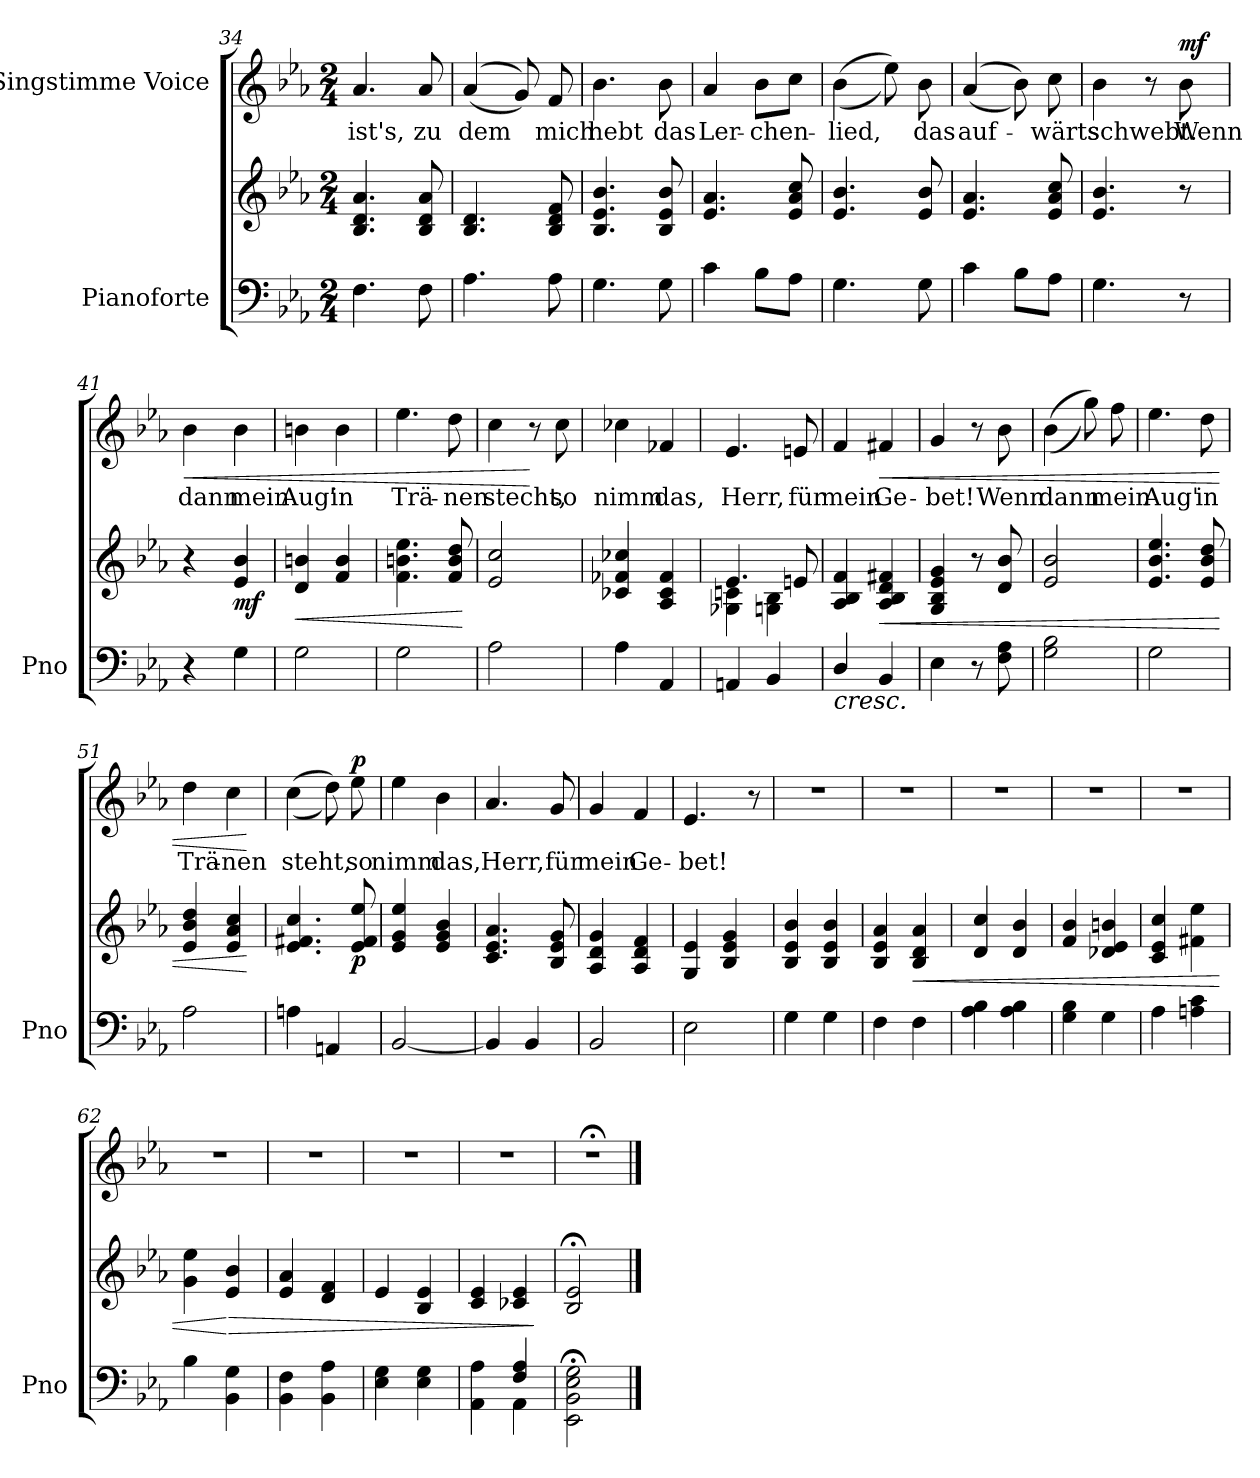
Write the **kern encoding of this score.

**kern	**kern	**dynam	**kern	**text	**dynam
*part2	*part2	*part2	*part1	*part1	*part1
*staff3	*staff2	*staff2/3	*staff1	*staff1	*staff1
*I"Pianoforte	*	*	*I"Singstimme Voice	*	*
*I'Pno	*	*	*	*	*
*clefF4	*clefG2	*	*clefG2	*	*
*k[b-e-a-]	*k[b-e-a-]	*	*k[b-e-a-]	*	*
*M2/4	*M2/4	*	*M2/4	*	*
=34	=34	=34	=34	=34	=34
!	!	!	!	!LO:LY:b	!
4.F\	4.B-/ 4.d/ 4.a-/	.	4.a-/	ist's,	.
!	!	!	!	!LO:LY:b	!
8F\	8B-/ 8d/ 8a-/	.	8a-/	zu	.
=35	=35	=35	=35	=35	=35
!	!	!	!	!LO:LY:b	!
4.A-\	4.B-/ 4.d/	.	(<(<4a-/	dem	.
.	.	.	8g/))	.	.
!	!	!	!	!LO:LY:b	!
8A-\	8B-/ 8d/ 8f/	.	8f/	mich	.
=36	=36	=36	=36	=36	=36
!	!	!	!	!LO:LY:b	!
4.G\	4.B-/ 4.e-/ 4.b-/	.	4.b-\	hebt	.
!	!	!	!	!LO:LY:b	!
8G\	8B-/ 8e-/ 8b-/	.	8b-\	das	.
=37	=37	=37	=37	=37	=37
!	!	!	!	!LO:LY:b	!
4c\	4.e-/ 4.a-/	.	4a-/	Ler-	.
!	!	!	!	!LO:LY:b	!
8B-\L	.	.	8b-\L	-chen-	.
8A-\J	8e-/ 8a-/ 8cc/	.	8cc\J	.	.
=38	=38	=38	=38	=38	=38
!	!	!	!	!LO:LY:b	!
4.G\	4.e-/ 4.b-/	.	(>(>4b-\	-lied,	.
.	.	.	8ee-\))	.	.
!	!	!	!	!LO:LY:b	!
8G\	8e-/ 8b-/	.	8b-\	das	.
=39	=39	=39	=39	=39	=39
!	!	!	!	!LO:LY:b	!
4c\	4.e-/ 4.a-/	.	(>(>4a-/	auf-	.
8B-\L	.	.	8b-\))	.	.
!	!	!	!	!LO:LY:b	!
8A-\J	8e-/ 8a-/ 8cc/	.	8cc\	-wärts	.
=40	=40	=40	=40	=40	=40
!	!	!	!	!LO:LY:b	!
4.G\	4.e-/ 4.b-/	.	4b-\	schwebt.	.
.	.	.	8r	.	.
!	!	!	!	!LO:LY:b	!LO:DY:a
8r	8r	.	8b-\	Wenn	mf
!!LO:LB:g=z
=41	=41	=41	=41	=41	=41
!	!	!	!	!LO:LY:b	!LO:HP:b
4r	4r	.	4b-\	dann	<
!	!	!LO:DY:b	!	!LO:LY:b	!
4G\	4e-/ 4b-/	mf	4b-\	mein	.
=42	=42	=42	=42	=42	=42
!	!	!LO:HP:b	!	!LO:LY:b	!
2G\	4d/ 4bn/	<	4bn\	Aug'	.
!	!	!	!	!LO:LY:b	!
.	4f/ 4b/	.	4b\	in	.
=43	=43	=43	=43	=43	=43
!	!	!	!	!LO:LY:b	!
2G\	4.f\ 4.bn\ 4.ee-\	.	4.ee-\	Trä-	.
!	!	!	!	!LO:LY:b	!
.	8f/ 8b/ 8dd/	.	8dd\	-nen	.
.	.	[	.	.	.
=44	=44	=44	=44	=44	=44
!	!	!	!	!LO:LY:b	!
2A-\	2e-/ 2cc/	.	4cc\	stecht,	.
.	.	.	8r	.	[
!	!	!	!	!LO:LY:b	!
.	.	.	8cc\	so	.
=45	=45	=45	=45	=45	=45
!	!	!	!	!LO:LY:b	!
4A-\	4c-X/ 4f-X/ 4cc-X/	.	4cc-X\	nimm	.
!	!	!	!	!LO:LY:b	!
4AA-/	4A-/ 4c-/ 4f-/	.	4f-X/	das,	.
=46	=46	=46	=46	=46	=46
*	*^	*	*	*	*
!	!	!	!	!	!LO:LY:b	!
4AAn/	4.e-/	4G-X\ 4cn\	.	4.e-/	Herr,	.
4BB-/	.	4Gn\ 4B-\	.	.	.	.
!	!	!	!	!	!LO:LY:b	!
.	8en/	.	.	8en/	für	.
*	*v	*v	*	*	*	*
=47	=47	=47	=47	=47	=47
!	!	!LO:HP:b=2	!	!LO:LY:b	!
4D/	4A-/ 4B-/ 4f/	<	4f/	mein	.
!	!	!LO:HP:b	!	!LO:LY:b	!LO:HP:b
4BB-/	4A-/ 4B-/ 4d/ 4f#X/	<	4f#X/	Ge-	<
!!LO:LB:g=z
=48	=48	=48	=48	=48	=48
!	!	!	!	!LO:LY:b	!
4E-\	4G/ 4B-/ 4e-/ 4g/	.	4g/	-bet!	.
8r	8r	.	8r	.	.
!	!	!	!	!LO:LY:b	!
8F\ 8A-\	8d/ 8b-/	.	8b-\	Wenn	.
=49	=49	=49	=49	=49	=49
!	!	!	!	!LO:LY:b	!
2G\ 2B-\	2e-/ 2b-/	.	(>(>4b-\	dann	.
.	.	.	8gg\))	.	.
!	!	!	!	!LO:LY:b	!
.	.	.	8ff\	mein	.
=50	=50	=50	=50	=50	=50
!	!	!	!	!LO:LY:b	!
2G\	4.e-/ 4.b-/ 4.ee-/	.	4.ee-\	Aug'	.
!	!	!	!	!LO:LY:b	!
.	8e-/ 8b-/ 8dd/	.	8dd\	in	.
=51	=51	=51	=51	=51	=51
!	!	!	!	!LO:LY:b	!
2A-\	4e-/ 4b-/ 4dd/	.	4dd\	Trä-	.
!	!	!	!	!LO:LY:b	!
.	4e-/ 4a-/ 4cc/	.	4cc\	-nen	.
.	.	[ [	.	.	[
=52	=52	=52	=52	=52	=52
!	!	!	!	!LO:LY:b	!
4An\	4.e-/ 4.f#X/ 4.cc/	.	(>(>4cc\	steht,	.
4AAn/	.	.	8dd\))	.	.
!	!	!LO:DY:b	!	!LO:LY:b	!LO:DY:a
.	8e-/ 8f#/ 8ee-/	p	8ee-\	so	p
=53	=53	=53	=53	=53	=53
!	!	!	!	!LO:LY:b	!
[2BB-/	4e-/ 4g/ 4ee-/	.	4ee-\	nimm	.
!	!	!	!	!LO:LY:b	!
.	4e-/ 4g/ 4b-/	.	4b-\	das,	.
=54	=54	=54	=54	=54	=54
!	!	!	!	!LO:LY:b	!
4BB-/]	4.c/ 4.e-/ 4.a-/	.	4.a-/	Herr,	.
4BB-/	.	.	.	.	.
!	!	!	!	!LO:LY:b	!
.	8B-/ 8e-/ 8g/	.	8g/	für	.
=55	=55	=55	=55	=55	=55
!	!	!	!	!LO:LY:b	!
2BB-/	4A-/ 4d/ 4g/	.	4g/	mein	.
!	!	!	!	!LO:LY:b	!
.	4A-/ 4d/ 4f/	.	4f/	Ge-	.
!!LO:LB:g=z
=56	=56	=56	=56	=56	=56
!	!	!	!	!LO:LY:b	!
2E-\	4G/ 4e-/	.	4.e-/	-bet!	.
.	4B-/ 4e-/ 4g/	.	.	.	.
.	.	.	8r	.	.
=57	=57	=57	=57	=57	=57
4G\	4B-/ 4e-/ 4b-/	.	2r	.	.
4G\	4B-/ 4e-/ 4b-/	.	.	.	.
=58	=58	=58	=58	=58	=58
4F\	4B-/ 4e-/ 4a-/	.	2r	.	.
!	!	!LO:HP:b	!	!	!
4F\	4B-/ 4d/ 4a-/	<	.	.	.
=59	=59	=59	=59	=59	=59
4A-\ 4B-\	4d/ 4cc/	.	2r	.	.
4A-\ 4B-\	4d/ 4b-/	.	.	.	.
=60	=60	=60	=60	=60	=60
4G\ 4B-\	4f/ 4b-/	.	2r	.	.
4G\	4d-X/ 4e-/ 4bn/	.	.	.	.
=61	=61	=61	=61	=61	=61
4A-\	4c/ 4e-/ 4cc/	.	2r	.	.
4An\ 4c\	4f#X\ 4ee-\	.	.	.	.
=62	=62	=62	=62	=62	=62
4B-\	4g\ 4ee-\	.	2r	.	.
!	!	!LO:HP:n=1:b	!	!	!
4BB-\ 4G\	4e-/ 4b-/	[ >	.	.	.
=63	=63	=63	=63	=63	=63
4BB-\ 4F\	4e-/ 4a-/	.	2r	.	.
4BB-\ 4A-\	4d/ 4f/	.	.	.	.
=64	=64	=64	=64	=64	=64
4E-\ 4G\	4e-/	.	2r	.	.
4E-\ 4G\	4B-/ 4e-/	.	.	.	.
=65	=65	=65	=65	=65	=65
*^	*	*	*	*	*
4AA-\ 4A-\	4ryy	4c/ 4e-/	.	2r	.	.
4AA-\	4F/ 4A-/	4c-X/ 4e-/	.	.	.	.
*v	*v	*	*	*	*	*
.	.	]	.	.	.
=66	=66	=66	=66	=66	=66
2EE-\;< 2BB-\;< 2E-\;< 2G\;<	2B-/;< 2e-/;<	.	2r;<	.	.
==	==	==	==	==	==
*-	*-	*-	*-	*-	*-
